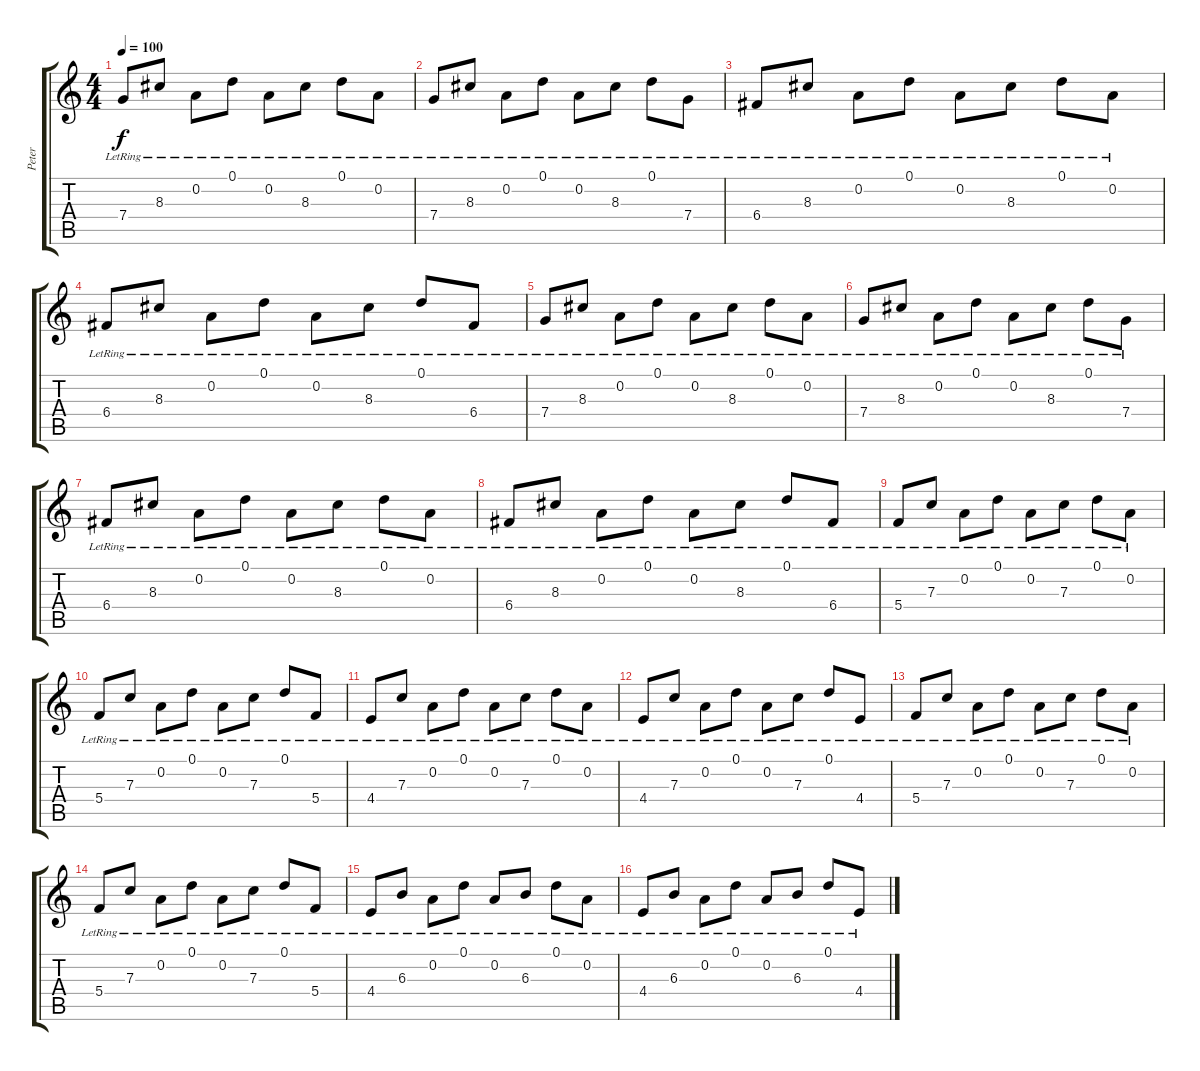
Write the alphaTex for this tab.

\track ("Peter" "Peter") {instrument electricguitarclean}
\staff {score tabs}
\tuning (D4 A3 F3 C3 G2 D2) {hide}
\ts (4 4)
\tempo 100
\clef g2
\ks c
7.4{lr}.8{dy f} 8.3{lr}.8 0.2{lr}.8 0.1{lr}.8 0.2{lr}.8 8.3{lr}.8 0.1{lr}.8 0.2{lr}.8 |
7.4{lr}.8 8.3{lr}.8 0.2{lr}.8 0.1{lr}.8 0.2{lr}.8 8.3{lr}.8 0.1{lr}.8 7.4{lr}.8 |
6.4{lr}.8 8.3{lr}.8 0.2{lr}.8 0.1{lr}.8 0.2{lr}.8 8.3{lr}.8 0.1{lr}.8 0.2{lr}.8 |
6.4{lr}.8 8.3{lr}.8 0.2{lr}.8 0.1{lr}.8 0.2{lr}.8 8.3{lr}.8 0.1{lr}.8 6.4{lr}.8 |
7.4{lr}.8 8.3{lr}.8 0.2{lr}.8 0.1{lr}.8 0.2{lr}.8 8.3{lr}.8 0.1{lr}.8 0.2{lr}.8 |
7.4{lr}.8 8.3{lr}.8 0.2{lr}.8 0.1{lr}.8 0.2{lr}.8 8.3{lr}.8 0.1{lr}.8 7.4{lr}.8 |
6.4{lr}.8 8.3{lr}.8 0.2{lr}.8 0.1{lr}.8 0.2{lr}.8 8.3{lr}.8 0.1{lr}.8 0.2{lr}.8 |
6.4{lr}.8 8.3{lr}.8 0.2{lr}.8 0.1{lr}.8 0.2{lr}.8 8.3{lr}.8 0.1{lr}.8 6.4{lr}.8 |
5.4{lr}.8 7.3{lr}.8 0.2{lr}.8 0.1{lr}.8 0.2{lr}.8 7.3{lr}.8 0.1{lr}.8 0.2{lr}.8 |
5.4{lr}.8 7.3{lr}.8 0.2{lr}.8 0.1{lr}.8 0.2{lr}.8 7.3{lr}.8 0.1{lr}.8 5.4{lr}.8 |
4.4{lr}.8 7.3{lr}.8 0.2{lr}.8 0.1{lr}.8 0.2{lr}.8 7.3{lr}.8 0.1{lr}.8 0.2{lr}.8 |
4.4{lr}.8 7.3{lr}.8 0.2{lr}.8 0.1{lr}.8 0.2{lr}.8 7.3{lr}.8 0.1{lr}.8 4.4{lr}.8 |
5.4{lr}.8 7.3{lr}.8 0.2{lr}.8 0.1{lr}.8 0.2{lr}.8 7.3{lr}.8 0.1{lr}.8 0.2{lr}.8 |
5.4{lr}.8 7.3{lr}.8 0.2{lr}.8 0.1{lr}.8 0.2{lr}.8 7.3{lr}.8 0.1{lr}.8 5.4{lr}.8 |
4.4{lr}.8 6.3{lr}.8 0.2{lr}.8 0.1{lr}.8 0.2{lr}.8 6.3{lr}.8 0.1{lr}.8 0.2{lr}.8 |
4.4{lr}.8 6.3{lr}.8 0.2{lr}.8 0.1{lr}.8 0.2{lr}.8 6.3{lr}.8 0.1{lr}.8 4.4{lr}.8
